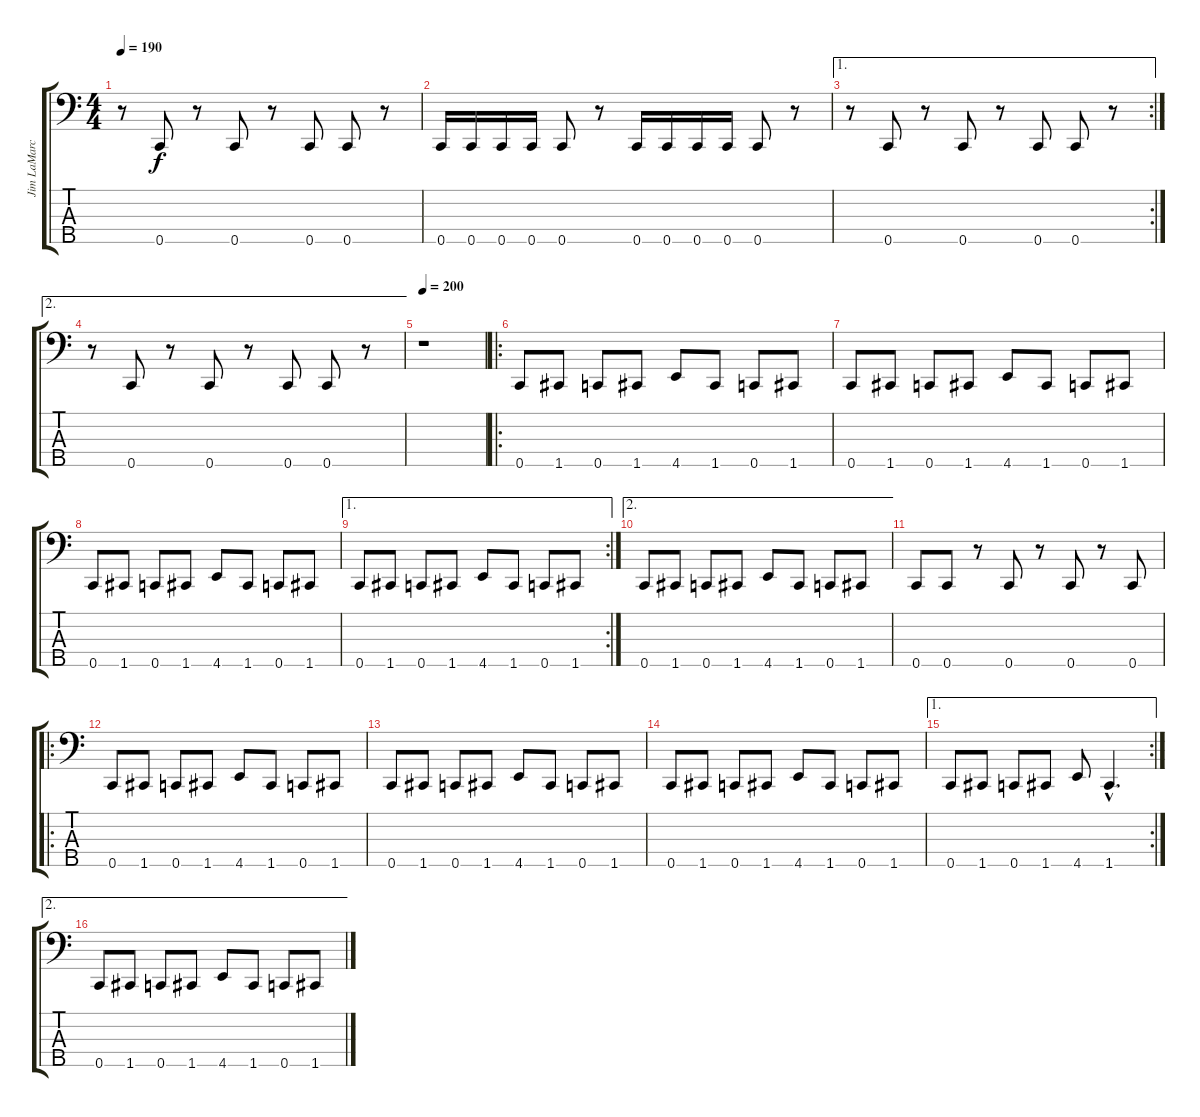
\track ("Jim LaMarca" "Jim LaMarc") {instrument electricbassfinger}
\staff {score tabs}
\tuning (Ab2 Eb2 Bb1 F1 C1) {hide}
\ts (4 4)
\tempo 190
\clef f4
\ks c
r.8{dy f} 0.5.8 r.8 0.5.8 r.8 0.5.8 0.5.8 r.8 |
0.5.16 0.5.16 0.5.16 0.5.16 0.5.8 r.8 0.5.16 0.5.16 0.5.16 0.5.16 0.5.8 r.8 |
\ae 1
\rc 2
r.8 0.5.8 r.8 0.5.8 r.8 0.5.8 0.5.8 r.8 |
\ae 2
r.8 0.5.8 r.8 0.5.8 r.8 0.5.8 0.5.8 r.8 |
\tempo 200
r.1 |
\ro
0.5.8 1.5.8 0.5.8 1.5.8 4.5.8 1.5.8 0.5.8 1.5.8 |
0.5.8 1.5.8 0.5.8 1.5.8 4.5.8 1.5.8 0.5.8 1.5.8 |
0.5.8 1.5.8 0.5.8 1.5.8 4.5.8 1.5.8 0.5.8 1.5.8 |
\ae 1
\rc 2
0.5.8 1.5.8 0.5.8 1.5.8 4.5.8 1.5.8 0.5.8 1.5.8 |
\ae 2
0.5.8 1.5.8 0.5.8 1.5.8 4.5.8 1.5.8 0.5.8 1.5.8 |
0.5.8 0.5.8 r.8 0.5.8 r.8 0.5.8 r.8 0.5.8 |
\ro
0.5.8 1.5.8 0.5.8 1.5.8 4.5.8 1.5.8 0.5.8 1.5.8 |
0.5.8 1.5.8 0.5.8 1.5.8 4.5.8 1.5.8 0.5.8 1.5.8 |
0.5.8 1.5.8 0.5.8 1.5.8 4.5.8 1.5.8 0.5.8 1.5.8 |
\ae 1
\rc 2
0.5.8 1.5.8 0.5.8 1.5.8 4.5.8 1.5{hac}.4{d} |
\ae 2
0.5.8 1.5.8 0.5.8 1.5.8 4.5.8 1.5.8 0.5.8 1.5.8
